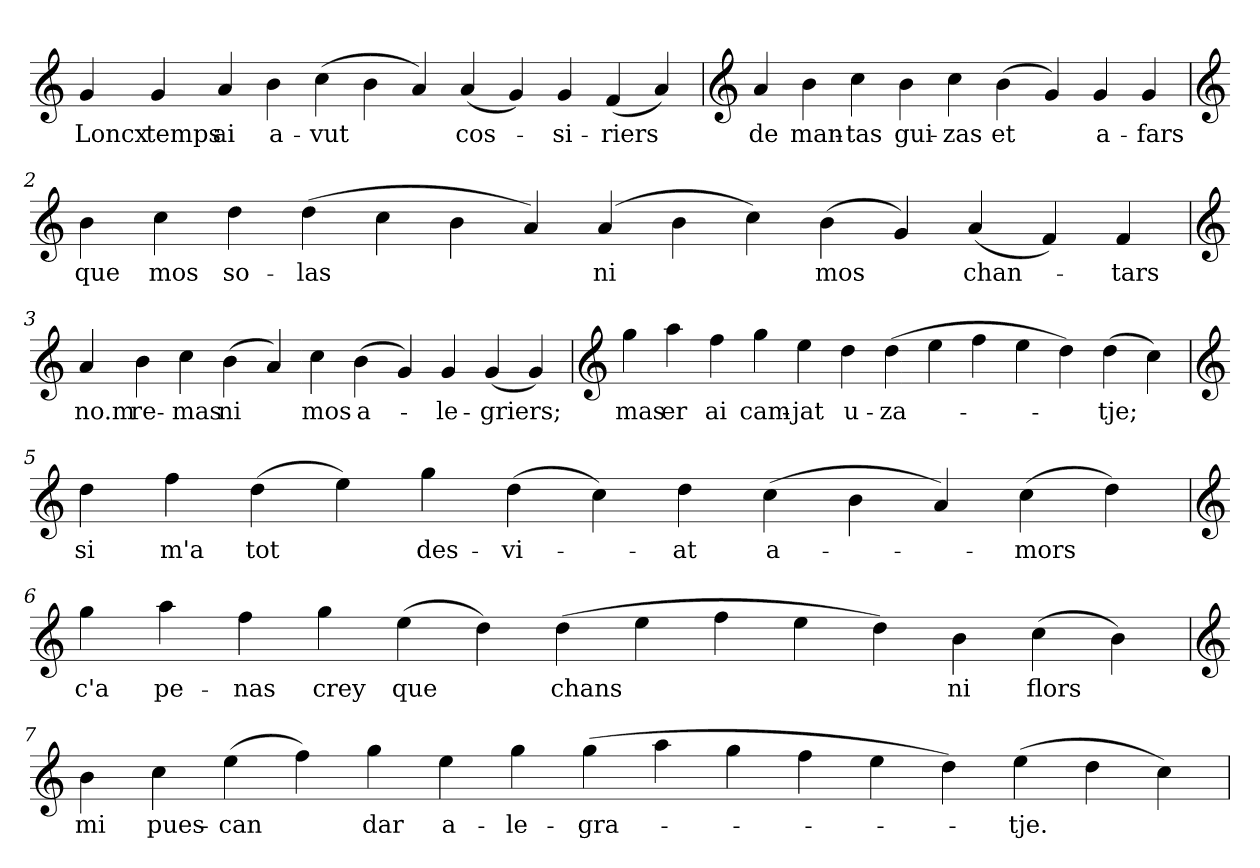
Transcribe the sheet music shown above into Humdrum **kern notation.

**kern	**text
*part1	*part1
*staff1	*staff1
*clefG2	*
=	=
4g	Loncx
4g	temps
4a	ai
4b	a-
(4cc	-vut
4b	.
4a)	.
(4a	cos-
4g)	.
4g	-si-
(4f	-riers
4a)	.
=1	=1
*clefG2	*
4a	de
4b	man-
4cc	-tas
4b	gui-
4cc	-zas
(4b	et
4g)	.
4g	a-
4g	-fars
=2	=2
*clefG2	*
4b	que
4cc	mos
4dd	so-
(4dd	-las
4cc	.
4b	.
4a)	.
(4a	ni
4b	.
4cc)	.
(4b	mos
4g)	.
(4a	chan-
4f)	.
4f	-tars
=3	=3
*clefG2	*
4a	no.m
4b	re-
4cc	-mas
(4b	ni
4a)	.
4cc	mos
(4b	a-
4g)	.
4g	-le-
(4g	-griers;
4g)	.
=4	=4
*clefG2	*
4gg	mas
4aa	er
4ff	ai
4gg	cam-
4ee	-jat
4dd	u-
(4dd	-za-
4ee	.
4ff	.
4ee	.
4dd)	.
(4dd	-tje;
4cc)	.
=5	=5
*clefG2	*
4dd	si
4ff	m'a
(4dd	tot
4ee)	.
4gg	des-
(4dd	-vi-
4cc)	.
4dd	-at
(4cc	a-
4b	.
4a)	.
(4cc	-mors
4dd)	.
=6	=6
*clefG2	*
4gg	c'a
4aa	pe-
4ff	-nas
4gg	crey
(4ee	que
4dd)	.
(4dd	chans
4ee	.
4ff	.
4ee	.
4dd)	.
4b	ni
(4cc	flors
4b)	.
=7	=7
*clefG2	*
4b	mi
4cc	pues-
(4ee	-can
4ff)	.
4gg	dar
4ee	a-
4gg	-le-
(4gg	-gra-
4aa	.
4gg	.
4ff	.
4ee	.
4dd)	.
(4ee	-tje.
4dd	.
4cc)	.
=	=
*-	*-
